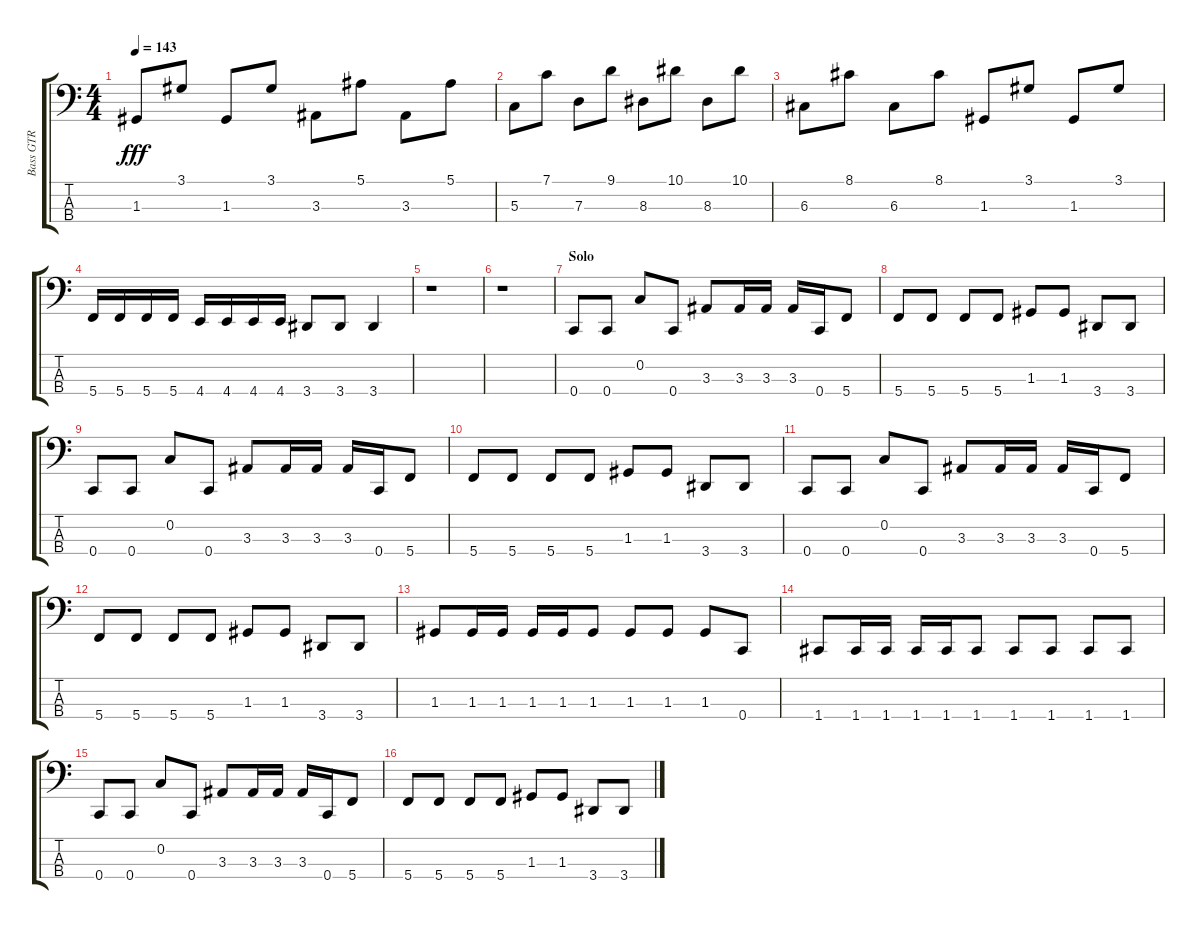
\track ("Bass GTR" "Bass GTR") {instrument electricbassfinger}
\staff {score tabs}
\tuning (F2 C2 G1 C1) {hide}
\ts (4 4)
\tempo 143
\clef f4
\ks aminor
1.3.8{dy fff} 3.1.8 1.3.8 3.1.8 3.3.8 5.1.8 3.3.8 5.1.8 |
5.3.8 7.1.8 7.3.8 9.1.8 8.3.8 10.1.8 8.3.8 10.1.8 |
6.3.8 8.1.8 6.3.8 8.1.8 1.3.8 3.1.8 1.3.8 3.1.8 |
5.4.16 5.4.16 5.4.16 5.4.16 4.4.16 4.4.16 4.4.16 4.4.16 3.4.8 3.4.8 3.4.4 |
r.1 |
r.1 |
\section ("" "Solo")
0.4.8 0.4.8 0.2.8 0.4.8 3.3.8 3.3.16 3.3.16 3.3.16 0.4.16 5.4.8 |
5.4.8 5.4.8 5.4.8 5.4.8 1.3.8 1.3.8 3.4.8 3.4.8 |
0.4.8 0.4.8 0.2.8 0.4.8 3.3.8 3.3.16 3.3.16 3.3.16 0.4.16 5.4.8 |
5.4.8 5.4.8 5.4.8 5.4.8 1.3.8 1.3.8 3.4.8 3.4.8 |
0.4.8 0.4.8 0.2.8 0.4.8 3.3.8 3.3.16 3.3.16 3.3.16 0.4.16 5.4.8 |
5.4.8 5.4.8 5.4.8 5.4.8 1.3.8 1.3.8 3.4.8 3.4.8 |
1.3.8 1.3.16 1.3.16 1.3.16 1.3.16 1.3.8 1.3.8 1.3.8 1.3.8 0.4.8 |
1.4.8 1.4.16 1.4.16 1.4.16 1.4.16 1.4.8 1.4.8 1.4.8 1.4.8 1.4.8 |
0.4.8 0.4.8 0.2.8 0.4.8 3.3.8 3.3.16 3.3.16 3.3.16 0.4.16 5.4.8 |
5.4.8 5.4.8 5.4.8 5.4.8 1.3.8 1.3.8 3.4.8 3.4.8
